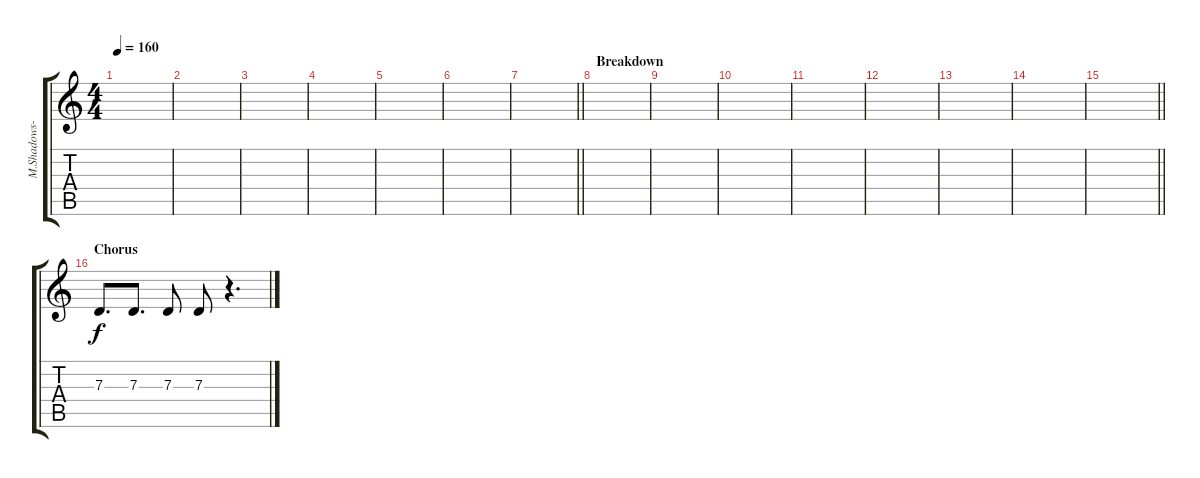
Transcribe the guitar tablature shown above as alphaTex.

\track ("M.Shadows-Vocals" "M.Shadows-") {instrument clarinet}
\staff {score tabs}
\tuning (E4 B3 G3 D3 A2 E2) {hide}
\ts (4 4)
\tempo 160
\clef g2
\ks c
|
|
|
|
|
|
\barLineRight lightlight
|
\section ("" "Breakdown")
|
|
|
|
|
|
|
\barLineRight lightlight
|
\section ("" "Chorus")
7.3.8{d volume 15} 7.3.8{d} 7.3.8 7.3.8 r.4{d}
